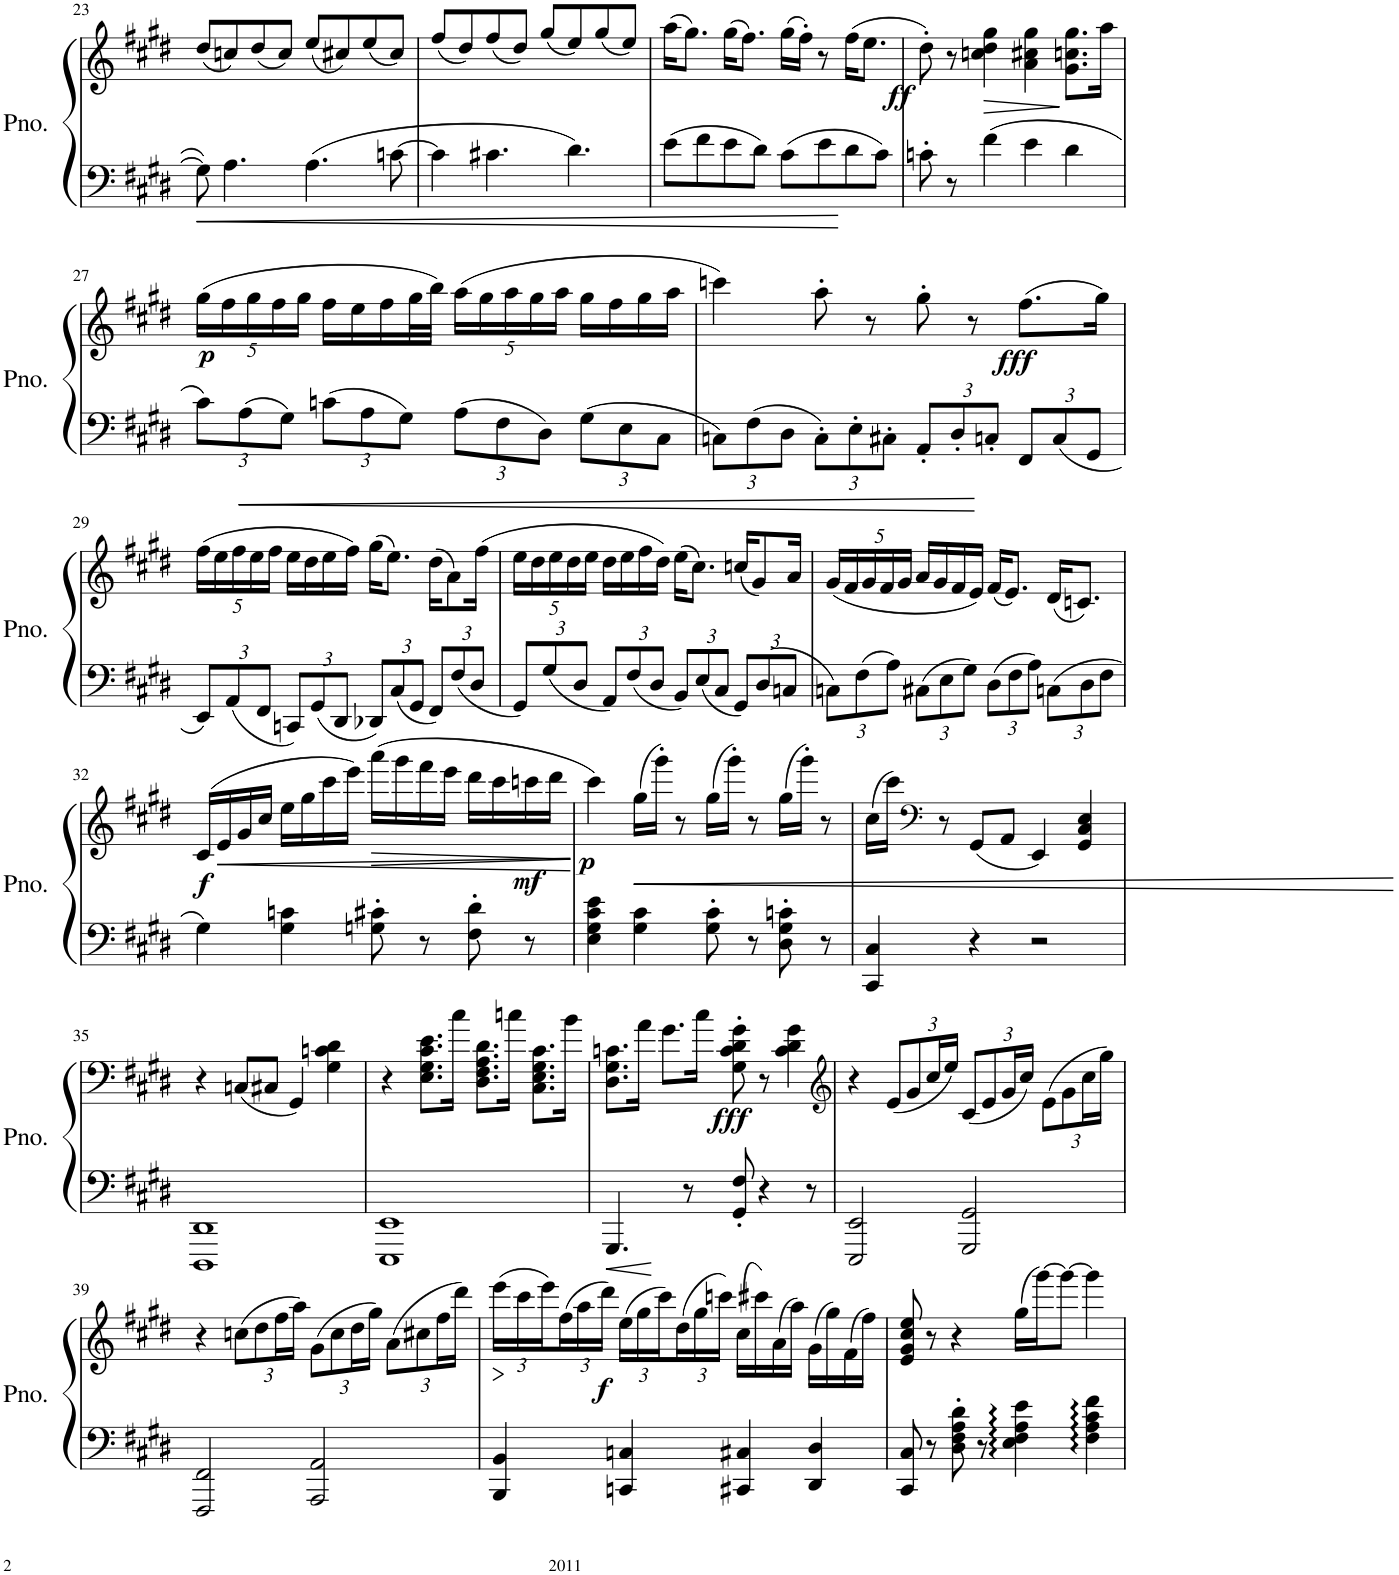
**kern	**kern	**dynam
*part1	*part1	*part1
*staff2	*staff1	*staff1/2
*I"Piano	*	*
*I'Pno.	*	*
!!LO:PB:g=z
*clefF4	*clefG2	*
*k[f#c#g#d#]	*k[f#c#g#d#]	*
*M4/4	*M4/4	*
=23	=23	=23
8G#\]	(8dd#/L	.
4.A\	8ccn/)	.
.	(8dd#/	.
.	8cc/J)	.
4.A\	(8ee/L	.
.	8cc#X/)	.
.	(8ee/	.
[8cn\	8cc#/J)	.
=24	=24	=24
4c\]	(8ff#/L	.
.	8dd#/)	.
4.c#X\	(8ff#/	.
.	8dd#/J)	.
.	(8gg#/L	.
4.d#\	8ee/)	.
.	(8gg#/	.
.	8ee/J)	.
=25	=25	=25
8e\L	(16aa\KL	.
.	8.gg#\J)	.
8f#\	.	.
8e\	(16gg#\KL	.
.	8.ff#\J)	.
8d#\J	.	.
8c#\L	(16gg#\LL	.
.	16ff#'\JJ)	.
8e\	8r	.
8d#\	(16ff#\KL	.
.	8.ee\J	.
8c#\J	.	.
=26	=26	=26
!	!	!LO:DY:b
8cn'\	8dd#'\)	ff
8r	8r	.
!	!	!LO:HP:b
4f#\	4ccn\ 4dd#\ 4gg#\	>
4e\	4a\ 4cc#X\ 4gg#\	.
4d#\	8.g#\ 8.ccn\ 8.gg#\L	.
.	16aa\Jk	.
.	.	]
!!LO:LB:g=z
=27	=27	=27
*Xbrackettup	*Xbrackettup	*
!	!	!LO:DY:b
12c#\L	(20gg#\LL	p
.	20ff#\	.
12A\	.	.
.	20gg#\	.
.	20ff#\	.
12G#\J	.	.
.	20gg#\JJ	.
12cn\L	16ff#\LL	.
.	16ee\	.
12A\	.	.
.	16ff#\	.
12G#\J	.	.
.	32gg#\L	.
.	32bb\JJJ)	.
12A\L	(20aa\LL	.
.	20gg#\	.
12F#\	.	.
.	20aa\	.
.	20gg#\	.
12D#\J	.	.
.	20aa\JJ	.
12G#\L	16gg#\LL	.
.	16ff#\	.
12E\	.	.
.	16gg#\	.
12C#\J	.	.
.	16aa\JJ	.
=28	=28	=28
12Cn\L	4cccn\)	.
12F#\	.	.
12D#\J	.	.
12C'\L	8aa'\	.
12E'\	.	.
.	8r	.
12C#X'\J	.	.
12AA'/L	8gg#'\	.
12D#'/	.	.
.	8r	.
12Cn'/J	.	.
!	!	!LO:DY:b
12FF#/L	(8.ff#\L	fff
12C/	.	.
12GG#/J	.	.
.	16gg#\Jk)	.
!!LO:LB:g=z
=29	=29	=29
12EE/L	(20ff#\LL	.
.	20ee\	.
12AA/	.	.
.	20ff#\	.
.	20ee\	.
12FF#/J	.	.
.	20ff#\JJ	.
12CCn/L	16ee\LL	.
.	16dd#\	.
12GG#/	.	.
.	16ee\	.
12DD#/J	.	.
.	16ff#\JJ)	.
12DD-X/L	(16gg#\KL	.
.	8.ee\J)	.
12C#/	.	.
12GG#/J	.	.
12FF#/L	(16dd#\KL	.
.	8a\)	.
12F#/	.	.
12D#/J	.	.
.	(16ff#\Jk	.
=30	=30	=30
12GG#/L	20ee\LL	.
.	20dd#\	.
12G#/	.	.
.	20ee\	.
.	20dd#\	.
12D#/J	.	.
.	20ee\JJ	.
12AA/L	16dd#\LL	.
.	16ee\	.
12F#/	.	.
.	16ff#\	.
12D#/J	.	.
.	16dd#\JJ)	.
12BB/L	(16ee\KL	.
.	8.cc#\J)	.
12E/	.	.
12C#/J	.	.
12GG#/L	(16ccn/KL	.
.	8g#/)	.
12D#/	.	.
12Cn/J	.	.
.	16a/Jk	.
=31	=31	=31
12Cn\L	(20g#/LL	.
.	20f#/	.
12F#\	.	.
.	20g#/	.
.	20f#/	.
12A\J	.	.
.	20g#/JJ	.
12C#X\L	16a/LL	.
.	16g#/	.
12E\	.	.
.	16f#/	.
12G#\J	.	.
.	16e/JJ)	.
12D#\L	(16f#/KL	.
.	8.e/J)	.
12F#\	.	.
12A\J	.	.
12Cn\L	(16d#/KL	.
.	8.cn/J)	.
12D#\	.	.
12F#\J	.	.
!!LO:LB:g=z
=32	=32	=32
!	!	!LO:DY:b
4G#\	(16c#/LL	f
!	!	!LO:HP:b
.	16e/	<
.	16g#/	.
.	16cc#/JJ	.
4G#\ 4cn\	16ee\LL	.
.	16gg#\	.
.	16ccc#\	.
.	16eee\JJ)	.
!	!	!LO:HP:b
8Gn\' 8c#X\'	(16aaa\LL	>
.	16ggg#\	.
8r	16fff#\	.
.	16eee\JJ	.
8F#\' 8d#\'	16ddd#\LL	.
.	16ccc#\	.
!	!	!LO:DY:b
8r	16cccn\	mf
.	16ddd#\JJ	.
.	.	[ ]
=33	=33	=33
!	!	!LO:DY:b
4E\ 4G#\ 4c#\ 4e\	4ccc#\)	p
!	!	!LO:HP:b
4G#\ 4c#\	(16gg#\LL	<
.	16ggg#'\JJ)	.
.	8r	.
8G#\' 8c#\'	(16gg#\LL	.
.	16ggg#'\JJ)	.
8r	8r	.
8D#\' 8G#\' 8cn\'	(16gg#\LL	.
.	16ggg#'\JJ)	.
8r	8r	.
.	.	[
=34	=34	=34
4CC#/ 4C#/	(16cc#\LL	.
.	16ccc#\JJ)	.
*	*clefF4	*
.	8r	.
4r	(8GG#/L	.
.	8AA/J	.
2r	4EE/)	.
.	4GG#/ 4C#/ 4E/	.
!!LO:LB:g=z
=35	=35	=35
1DDD# 1DD#	4r	.
.	(8Cn/L	.
.	8C#X/J	.
.	4GG#/)	.
.	4G#\ 4cn\ 4d#\	.
=36	=36	=36
1EEE 1EE	4r	.
.	8.E\ 8.G#\ 8.c#\ 8.e\L	.
.	16cc#\Jk	.
.	8.D#\ 8.F#\ 8.A\ 8.d#\L	.
.	16ccn\Jk	.
.	8.C#\ 8.E\ 8.G#\ 8.c#\L	.
.	16b\Jk	.
=37	=37	=37
4.GGG#/	8.D#\ 8.G#\ 8.cn\L	.
.	16a\Jk	.
.	8.g#\L	.
8r	.	.
.	16cc#\Jk	.
!	!	!LO:DY:b
8GG#/' 8F#/'	8G#\' 8c\' 8d#\' 8g#\'	fff
4r	8r	.
.	4c\ 4d#\ 4g#\	.
8r	.	.
=38	=38	=38
*	*clefG2	*
2EEE/ 2EE/	4r	.
.	(12e/L	.
.	12g#/	.
.	24cc#/L	.
.	24ee/JJ)	.
2GGG#/ 2GG#/	(12c#/L	.
.	12e/	.
.	24g#/L	.
.	24cc#/JJ)	.
.	(12e\L	.
.	12g#\	.
.	24cc#\L	.
.	24gg#\JJ)	.
!!LO:LB:g=z
=39	=39	=39
2FFF#/ 2FF#/	4r	.
.	(12ccn\L	.
.	12dd#\	.
.	24ff#\L	.
.	24aa\JJ)	.
2AAA/ 2AA/	(12g#\L	.
.	12cc\	.
.	24dd#\L	.
.	24gg#\JJ)	.
.	(12a\L	.
.	12cc#X\	.
.	24ff#\L	.
.	24ddd#\JJ)	.
=40	=40	=40
!	!	!LO:HP:b
4BBB/ 4BB/	(24eee\LL	>
.	24ccc#\	.
.	24eee\)	.
.	(24ff#\	.
.	24aa\	.
.	24ddd#\JJ)	.
!	!	!LO:DY:b
4CCn/ 4Cn/	(24ee\LL	f
.	24gg#\	.
.	24ccc#\)	.
.	(24dd#\	.
.	24gg#\	.
.	24cccn\JJ)	.
4CC#X/ 4C#X/	(16cc#\LL	.
.	16ccc#X\)	.
.	(16a\	.
.	16aa\JJ)	.
4DD#/ 4D#/	(16g#\LL	.
.	16gg#\)	.
.	(16f#\	.
.	16ff#\JJ)	.
.	.	]
=41	=41	=41
8CC#/ 8C#/	8e/ 8g#/ 8cc#/ 8ee/	.
8r	8r	.
8D#\' 8F#\' 8A\' 8d#\'	4r	.
8r	.	.
4E\ 4F#\ 4A\ 4e\	(16gg#\LL	.
.	[16ggg#\J)	.
.	8ggg#\J_	.
4F#\ 4A\ 4c#\ 4f#\	4ggg#\]	.
=	=	=
*-	*-	*-
